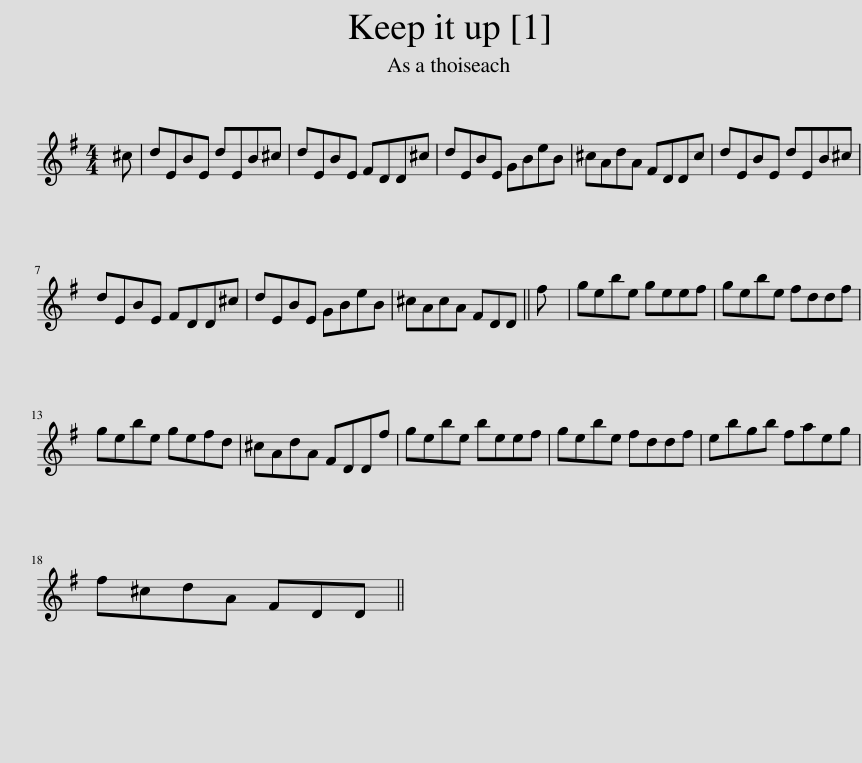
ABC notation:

X:1
L:1/8
M:4/4
I:linebreak $
K:Emin
V:1 treble
V:1
 ^c | dEBE dEB^c | dEBE FDD^c | dEBE GBeB | ^cAdA FDDc | %5
 dEBE dEB^c |$ dEBE FDD^c | dEBE GBeB | ^cAcA FDD || f | %10
 gebe geef | gebe fddf |$ gebe gefd | ^cAdA FDDf | gebe beef | %15
 gebe fddf | ebgb faeg |$ f^cdA FDD || %18
